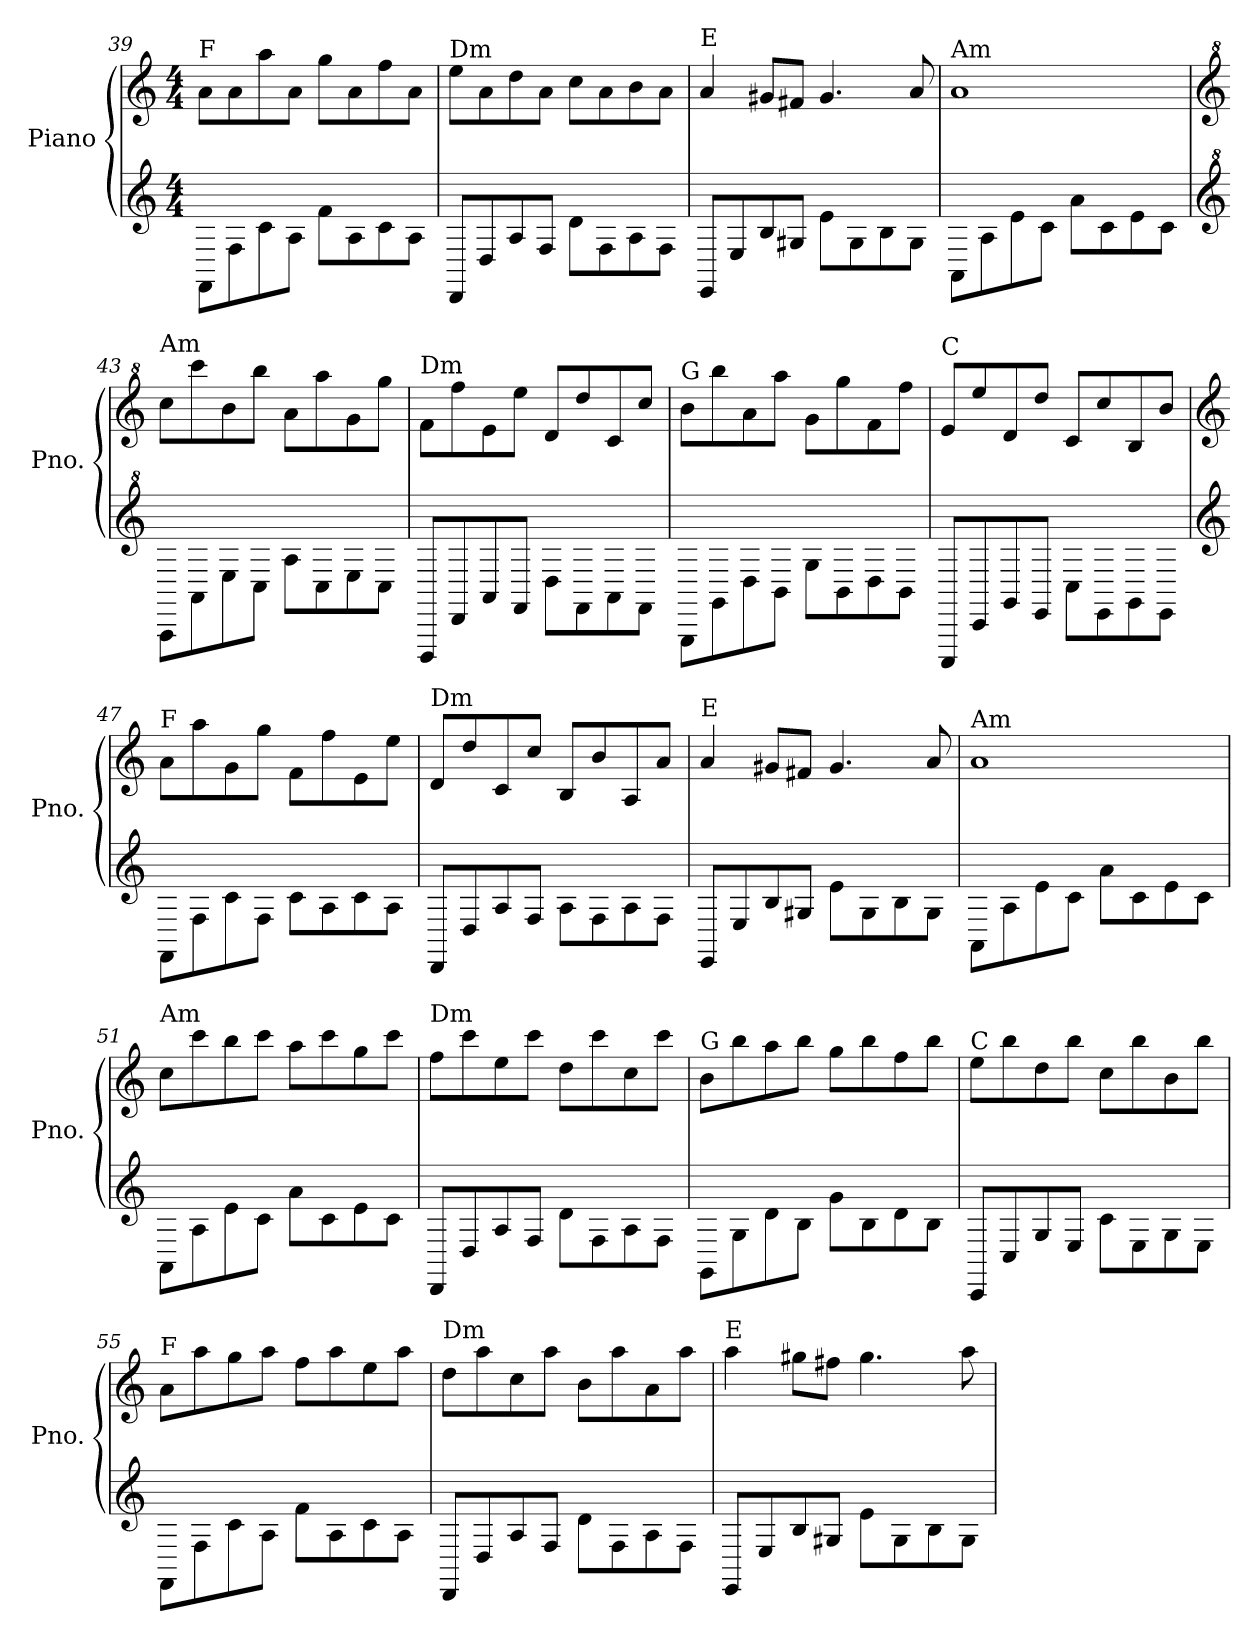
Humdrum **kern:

**kern	**kern
*part1	*part1
*staff2	*staff1
*I"Piano	*
*I'Pno.	*
!!LO:LB:g=z
*clefG2	*clefG2
*k[]	*k[]
*M4/4	*M4/4
=39	=39
!	!LO:TX:a:t=F
8FF\L	8a\L
8F\	8a\
8c\	8aa\
8A\J	8a\J
8f\L	8gg\L
8A\	8a\
8c\	8ff\
8A\J	8a\J
=40	=40
!	!LO:TX:a:t=Dm
8DD/L	8ee\L
8D/	8a\
8A/	8dd\
8F/J	8a\J
8d\L	8cc\L
8F\	8a\
8A\	8b\
8F\J	8a\J
=41	=41
!	!LO:TX:a:t=E
8EE/L	4a/
8E/	.
8B/	8g#X/L
8G#X/J	8f#X/J
8e\L	4.g#/
8G#\	.
8B\	.
8G#\J	8a/
=42	=42
!	!LO:TX:a:t=Am
8AA\L	1a
8A\	.
8e\	.
8c\J	.
8a\L	.
8c\	.
8e\	.
8c\J	.
=43	=43
*clefG^2	*clefG^2
!	!LO:TX:a:t=Am
8AA\L	8ccc\L
8A\	8cccc\
8e\	8bb\
8c\J	8bbb\J
8a\L	8aa\L
8c\	8aaa\
8e\	8gg\
8c\J	8ggg\J
!!LO:LB:g=z
=44	=44
!	!LO:TX:a:t=Dm
8DD/L	8ff\L
8D/	8fff\
8A/	8ee\
8F/J	8eee\J
8d\L	8dd/L
8F\	8ddd/
8A\	8cc/
8F\J	8ccc/J
=45	=45
!	!LO:TX:a:t=G
8GG\L	8bb\L
8G\	8bbb\
8d\	8aa\
8B\J	8aaa\J
8g\L	8gg\L
8B\	8ggg\
8d\	8ff\
8B\J	8fff\J
=46	=46
!	!LO:TX:a:t=C
8CC/L	8ee/L
8C/	8eee/
8G/	8dd/
8E/J	8ddd/J
8c\L	8cc/L
8E\	8ccc/
8G\	8b/
8E\J	8bb/J
=47	=47
*clefG2	*clefG2
!	!LO:TX:a:t=F
8FF\L	8a\L
8F\	8aa\
8c\	8g\
8F\J	8gg\J
8c\L	8f\L
8A\	8ff\
8c\	8e\
8A\J	8ee\J
=48	=48
!	!LO:TX:a:t=Dm
8DD/L	8d/L
8D/	8dd/
8A/	8c/
8F/J	8cc/J
8A\L	8B/L
8F\	8b/
8A\	8A/
8F\J	8a/J
!!LO:LB:g=z
=49	=49
!	!LO:TX:a:t=E
8EE/L	4a/
8E/	.
8B/	8g#X/L
8G#X/J	8f#X/J
8e\L	4.g#/
8G#\	.
8B\	.
8G#\J	8a/
=50	=50
!	!LO:TX:a:t=Am
8AA\L	1a
8A\	.
8e\	.
8c\J	.
8a\L	.
8c\	.
8e\	.
8c\J	.
=51	=51
!	!LO:TX:a:t=Am
8AA\L	8cc\L
8A\	8ccc\
8e\	8bb\
8c\J	8ccc\J
8a\L	8aa\L
8c\	8ccc\
8e\	8gg\
8c\J	8ccc\J
=52	=52
!	!LO:TX:a:t=Dm
8DD/L	8ff\L
8D/	8ccc\
8A/	8ee\
8F/J	8ccc\J
8d\L	8dd\L
8F\	8ccc\
8A\	8cc\
8F\J	8ccc\J
!!LO:PB:g=z
=53	=53
!	!LO:TX:a:t=G
8GG\L	8b\L
8G\	8bb\
8d\	8aa\
8B\J	8bb\J
8g\L	8gg\L
8B\	8bb\
8d\	8ff\
8B\J	8bb\J
=54	=54
!	!LO:TX:a:t=C
8CC/L	8ee\L
8C/	8bb\
8G/	8dd\
8E/J	8bb\J
8c\L	8cc\L
8E\	8bb\
8G\	8b\
8E\J	8bb\J
=55	=55
!	!LO:TX:a:t=F
8FF\L	8a\L
8F\	8aa\
8c\	8gg\
8A\J	8aa\J
8f\L	8ff\L
8A\	8aa\
8c\	8ee\
8A\J	8aa\J
=56	=56
!	!LO:TX:a:t=Dm
8DD/L	8dd\L
8D/	8aa\
8A/	8cc\
8F/J	8aa\J
8d\L	8b\L
8F\	8aa\
8A\	8a\
8F\J	8aa\J
!!LO:LB:g=z
=57	=57
!	!LO:TX:a:t=E
8EE/L	4aa\
8E/	.
8B/	8gg#X\L
8G#X/J	8ff#X\J
8e\L	4.gg#\
8G#\	.
8B\	.
8G#\J	8aa\
=	=
*-	*-
